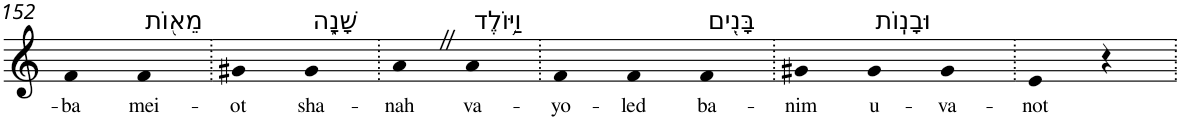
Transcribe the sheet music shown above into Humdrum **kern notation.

**kern	**text
*part1	*part1
*staff1	*staff1
*I"Piano	*
*I'Pno	*
!!LO:PB:g=z
*clefG2	*
*k[]	*
=152	=152
!	!LO:LY:b
4f	-ba
!LO:TX:a:t=מֵא֖וֹת	!
!	!LO:LY:b
4f	mei-
=153.	=153.
!	!LO:LY:b
4g#X	-ot
!LO:TX:a:t=שָׁנָ֑ה	!
!	!LO:LY:b
4g#	sha-
=154.	=154.
!	!LO:LY:b
4aZ	-nah
!LO:TX:a:t=וַיּ֥וֹלֶד	!
!	!LO:LY:b
4a	va-
=155.	=155.
!	!LO:LY:b
4f	-yo-
!	!LO:LY:b
4f	-led
!LO:TX:a:t=בָּנִ֖ים	!
!	!LO:LY:b
4f	ba-
=156.	=156.
!	!LO:LY:b
4g#X	-nim
!LO:TX:a:t=וּבָנֽוֹת	!
!	!LO:LY:b
4g#	u-
!	!LO:LY:b
4g#	-va-
=157.	=157.
!	!LO:LY:b
4e	-not
4r	.
=.	=.
*-	*-
